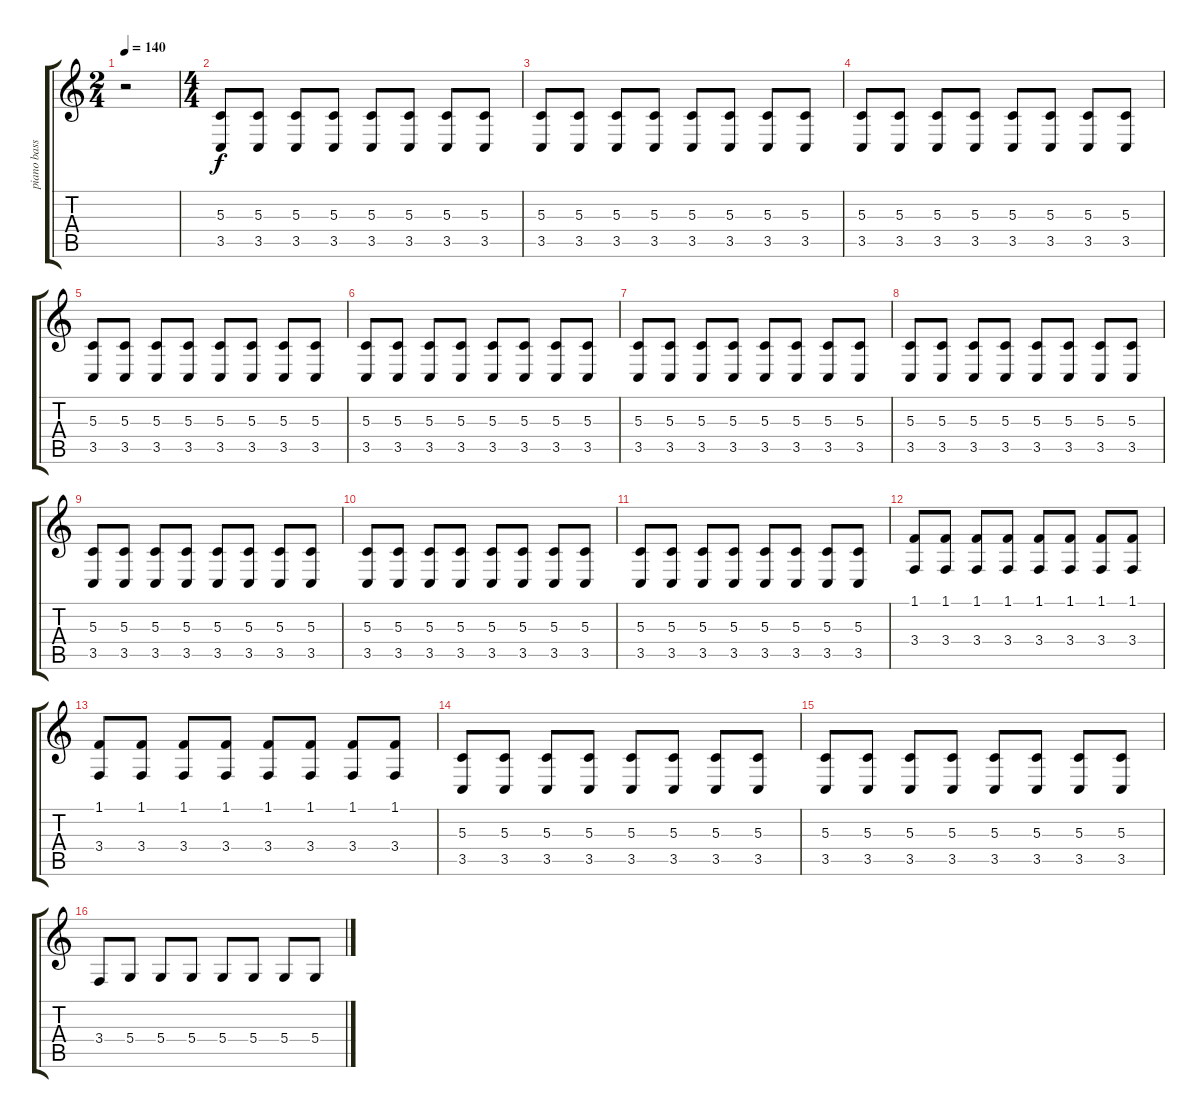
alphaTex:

\track ("piano bass" "piano bass") {instrument acousticgrandpiano}
\staff {score tabs}
\tuning (E4 B3 G3 D3 A2 E2) {hide}
\ts (2 4)
\tempo 140
\clef g2
\ks c
r.2{dy f instrument acousticgrandpiano} |
\ts (4 4)
(5.3 3.5).8 (5.3 3.5).8 (5.3 3.5).8 (5.3 3.5).8 (5.3 3.5).8 (5.3 3.5).8 (5.3 3.5).8 (5.3 3.5).8 |
(5.3 3.5).8 (5.3 3.5).8 (5.3 3.5).8 (5.3 3.5).8 (5.3 3.5).8 (5.3 3.5).8 (5.3 3.5).8 (5.3 3.5).8 |
(5.3 3.5).8 (5.3 3.5).8 (5.3 3.5).8 (5.3 3.5).8 (5.3 3.5).8 (5.3 3.5).8 (5.3 3.5).8 (5.3 3.5).8 |
(5.3 3.5).8 (5.3 3.5).8 (5.3 3.5).8 (5.3 3.5).8 (5.3 3.5).8 (5.3 3.5).8 (5.3 3.5).8 (5.3 3.5).8 |
(5.3 3.5).8 (5.3 3.5).8 (5.3 3.5).8 (5.3 3.5).8 (5.3 3.5).8 (5.3 3.5).8 (5.3 3.5).8 (5.3 3.5).8 |
(5.3 3.5).8 (5.3 3.5).8 (5.3 3.5).8 (5.3 3.5).8 (5.3 3.5).8 (5.3 3.5).8 (5.3 3.5).8 (5.3 3.5).8 |
(5.3 3.5).8 (5.3 3.5).8 (5.3 3.5).8 (5.3 3.5).8 (5.3 3.5).8 (5.3 3.5).8 (5.3 3.5).8 (5.3 3.5).8 |
(5.3 3.5).8 (5.3 3.5).8 (5.3 3.5).8 (5.3 3.5).8 (5.3 3.5).8 (5.3 3.5).8 (5.3 3.5).8 (5.3 3.5).8 |
(5.3 3.5).8 (5.3 3.5).8 (5.3 3.5).8 (5.3 3.5).8 (5.3 3.5).8 (5.3 3.5).8 (5.3 3.5).8 (5.3 3.5).8 |
(5.3 3.5).8 (5.3 3.5).8 (5.3 3.5).8 (5.3 3.5).8 (5.3 3.5).8 (5.3 3.5).8 (5.3 3.5).8 (5.3 3.5).8 |
(1.1 3.4).8 (1.1 3.4).8 (1.1 3.4).8 (1.1 3.4).8 (1.1 3.4).8 (1.1 3.4).8 (1.1 3.4).8 (1.1 3.4).8 |
(1.1 3.4).8 (1.1 3.4).8 (1.1 3.4).8 (1.1 3.4).8 (1.1 3.4).8 (1.1 3.4).8 (1.1 3.4).8 (1.1 3.4).8 |
(5.3 3.5).8 (5.3 3.5).8 (5.3 3.5).8 (5.3 3.5).8 (5.3 3.5).8 (5.3 3.5).8 (5.3 3.5).8 (5.3 3.5).8 |
(5.3 3.5).8 (5.3 3.5).8 (5.3 3.5).8 (5.3 3.5).8 (5.3 3.5).8 (5.3 3.5).8 (5.3 3.5).8 (5.3 3.5).8 |
3.4.8 5.4.8 5.4.8 5.4.8 5.4.8 5.4.8 5.4.8 5.4.8
